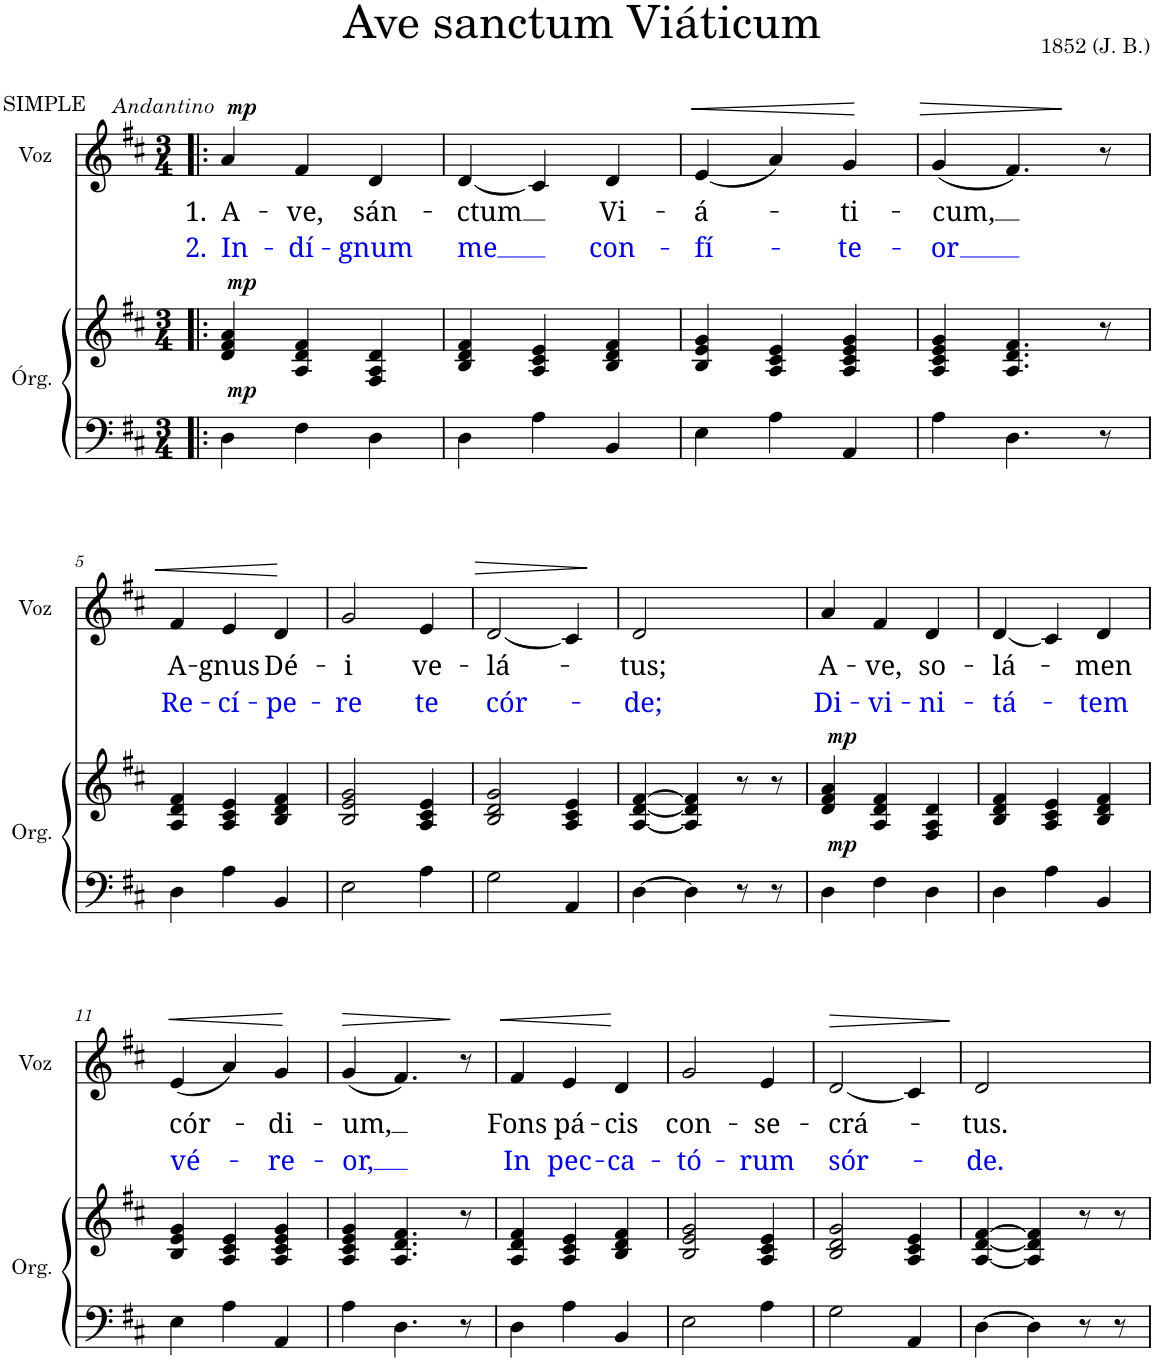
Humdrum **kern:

**kern	**dynam	**kern	**dynam	**kern	**text	**text	**dynam
*part3	*part3	*part2	*part2	*part1	*part1	*part1	*part1
*staff3	*staff3	*staff2	*staff2	*staff1	*staff1	*staff1	*staff1
*I"Violonchelos (sección)	*	*I"Órg.	*	*I"Voz	*	*	*
*	*	*	*	*I'Voz	*	*	*
*clefF4	*	*clefG2	*	*clefG2	*	*	*
*k[f#c#]	*	*k[f#c#]	*	*k[f#c#]	*	*	*
*M3/4	*	*M3/4	*	*M3/4	*	*	*
=1!|:	=1!|:	=1!|:	=1!|:	=1!|:	=1!|:	=1!|:	=1!|:
!	!	!	!	!LO:TX:a:t=SIMPLE	!	!	!
!	!LO:DY:a	!	!LO:DY:a	!	!LO:LY:b	!LO:LY:b:color=#0000FF	!LO:DY:a
4D\	mp	4d/ 4f#/ 4a/	mp	4a/	1. A-	2. In-	mp
!	!	!	!	!LO:TX:a:i:t=Andantino	!	!	!
!	!	!	!	!	!LO:LY:b	!LO:LY:b:color=#0000FF	!
4F#\	.	4A/ 4d/ 4f#/	.	4f#/	-ve,	-dí-	.
!	!	!	!	!	!LO:LY:b	!LO:LY:b:color=#0000FF	!
4D\	.	4F#/ 4A/ 4d/	.	4d/	sán-	-gnum	.
=2	=2	=2	=2	=2	=2	=2	=2
!	!	!	!	!	!LO:LY:b	!LO:LY:b:color=#0000FF	!
4D\	.	4B/ 4d/ 4f#/	.	(4d/	-ctum	me	.
4A\	.	4A/ 4c#/ 4e/	.	4c#/)	.	.	.
!	!	!	!	!	!LO:LY:b	!LO:LY:b:color=#0000FF	!
4BB/	.	4B/ 4d/ 4f#/	.	4d/	Vi-	con-	.
=3	=3	=3	=3	=3	=3	=3	=3
!	!	!	!	!	!LO:LY:b	!LO:LY:b:color=#0000FF	!LO:HP:b
4E\	.	4B/ 4e/ 4g/	.	(<4e/	-á-	-fí-	<
4A\	.	4A/ 4c#/ 4e/	.	4a/)	.	.	.
!	!	!	!	!	!LO:LY:b	!LO:LY:b:color=#0000FF	!
4AA/	.	4A/ 4c#/ 4e/ 4g/	.	4g/	-ti-	-te-	.
.	.	.	.	.	.	.	[
=4	=4	=4	=4	=4	=4	=4	=4
!	!	!	!	!	!LO:LY:b	!LO:LY:b:color=#0000FF	!LO:HP:b
4A\	.	4A/ 4c#/ 4e/ 4g/	.	(<4g/	-cum,	-or	>
4.D\	.	4.A/ 4.d/ 4.f#/	.	4.f#/)	.	.	.
8r	.	8r	.	8r	.	.	]
!!LO:LB:g=z
=5	=5	=5	=5	=5	=5	=5	=5
!	!	!	!	!	!LO:LY:b	!LO:LY:b:color=#0000FF	!LO:HP:b
4D\	.	4A/ 4d/ 4f#/	.	4f#/	A-	Re-	<
!	!	!	!	!	!LO:LY:b	!LO:LY:b:color=#0000FF	!
4A\	.	4A/ 4c#/ 4e/	.	4e/	-gnus	-cí-	.
!	!	!	!	!	!LO:LY:b	!LO:LY:b:color=#0000FF	!
4BB/	.	4B/ 4d/ 4f#/	.	4d/	Dé-	-pe-	.
.	.	.	.	.	.	.	[
=6	=6	=6	=6	=6	=6	=6	=6
!	!	!	!	!	!LO:LY:b	!LO:LY:b:color=#0000FF	!
2E\	.	2B/ 2e/ 2g/	.	2g/	-i	-re	.
!	!	!	!	!	!LO:LY:b	!LO:LY:b:color=#0000FF	!
4A\	.	4A/ 4c#/ 4e/	.	4e/	ve-	te	.
=7	=7	=7	=7	=7	=7	=7	=7
!	!	!	!	!	!LO:LY:b	!LO:LY:b:color=#0000FF	!LO:HP:b
2G\	.	2B/ 2d/ 2g/	.	(2d/	-lá-	cór-	>
4AA/	.	4A/ 4c#/ 4e/	.	4c#/)	.	.	.
.	.	.	.	.	.	.	]
=8	=8	=8	=8	=8	=8	=8	=8
!	!	!	!	!	!LO:LY:b	!LO:LY:b:color=#0000FF	!
[4D\	.	[4A/ [4d/ [4f#/	.	2d/	-tus;	-de;	.
4D\]	.	4A/] 4d/] 4f#/]	.	.	.	.	.
8r	.	8r	.	4ryy	.	.	.
8r	.	8r	.	.	.	.	.
=9	=9	=9	=9	=9	=9	=9	=9
!	!LO:DY:a	!	!LO:DY:a	!	!LO:LY:b	!LO:LY:b:color=#0000FF	!
4D\	mp	4d/ 4f#/ 4a/	mp	4a/	A-	Di-	.
!	!	!	!	!	!LO:LY:b	!LO:LY:b:color=#0000FF	!
4F#\	.	4A/ 4d/ 4f#/	.	4f#/	-ve,	-vi-	.
!	!	!	!	!	!LO:LY:b	!LO:LY:b:color=#0000FF	!
4D\	.	4F#/ 4A/ 4d/	.	4d/	so-	-ni-	.
=10	=10	=10	=10	=10	=10	=10	=10
!	!	!	!	!	!LO:LY:b	!LO:LY:b:color=#0000FF	!
4D\	.	4B/ 4d/ 4f#/	.	(4d/	-lá-	-tá-	.
4A\	.	4A/ 4c#/ 4e/	.	4c#/)	.	.	.
!	!	!	!	!	!LO:LY:b	!LO:LY:b:color=#0000FF	!
4BB/	.	4B/ 4d/ 4f#/	.	4d/	-men	-tem	.
!!LO:LB:g=z
=11	=11	=11	=11	=11	=11	=11	=11
!	!	!	!	!	!LO:LY:b	!LO:LY:b:color=#0000FF	!LO:HP:b
4E\	.	4B/ 4e/ 4g/	.	(<4e/	cór-	vé-	<
4A\	.	4A/ 4c#/ 4e/	.	4a/)	.	.	.
!	!	!	!	!	!LO:LY:b	!LO:LY:b:color=#0000FF	!
4AA/	.	4A/ 4c#/ 4e/ 4g/	.	4g/	-di-	-re-	.
.	.	.	.	.	.	.	[
=12	=12	=12	=12	=12	=12	=12	=12
!	!	!	!	!	!LO:LY:b	!LO:LY:b:color=#0000FF	!LO:HP:b
4A\	.	4A/ 4c#/ 4e/ 4g/	.	(<4g/	-um,	-or,	>
4.D\	.	4.A/ 4.d/ 4.f#/	.	4.f#/)	.	.	.
8r	.	8r	.	8r	.	.	]
=13	=13	=13	=13	=13	=13	=13	=13
!	!	!	!	!	!LO:LY:b	!LO:LY:b:color=#0000FF	!LO:HP:b
4D\	.	4A/ 4d/ 4f#/	.	4f#/	Fons	In	<
!	!	!	!	!	!LO:LY:b	!LO:LY:b:color=#0000FF	!
4A\	.	4A/ 4c#/ 4e/	.	4e/	pá-	pec-	.
!	!	!	!	!	!LO:LY:b	!LO:LY:b:color=#0000FF	!
4BB/	.	4B/ 4d/ 4f#/	.	4d/	-cis	-ca-	[
=14	=14	=14	=14	=14	=14	=14	=14
!	!	!	!	!	!LO:LY:b	!LO:LY:b:color=#0000FF	!
2E\	.	2B/ 2e/ 2g/	.	2g/	con-	-tó-	.
!	!	!	!	!	!LO:LY:b	!LO:LY:b:color=#0000FF	!
4A\	.	4A/ 4c#/ 4e/	.	4e/	-se-	-rum	.
=15	=15	=15	=15	=15	=15	=15	=15
!	!	!	!	!	!LO:LY:b	!LO:LY:b:color=#0000FF	!LO:HP:b
2G\	.	2B/ 2d/ 2g/	.	(2d/	-crá-	sór-	>
4AA/	.	4A/ 4c#/ 4e/	.	4c#/)	.	.	.
.	.	.	.	.	.	.	]
=16	=16	=16	=16	=16	=16	=16	=16
!	!	!	!	!	!LO:LY:b	!LO:LY:b:color=#0000FF	!
[4D\	.	[4A/ [4d/ [4f#/	.	2d/	-tus.	-de.	.
4D\]	.	4A/] 4d/] 4f#/]	.	.	.	.	.
8r	.	8r	.	4ryy	.	.	.
8r	.	8r	.	.	.	.	.
=	=	=	=	=	=	=	=
*-	*-	*-	*-	*-	*-	*-	*-
